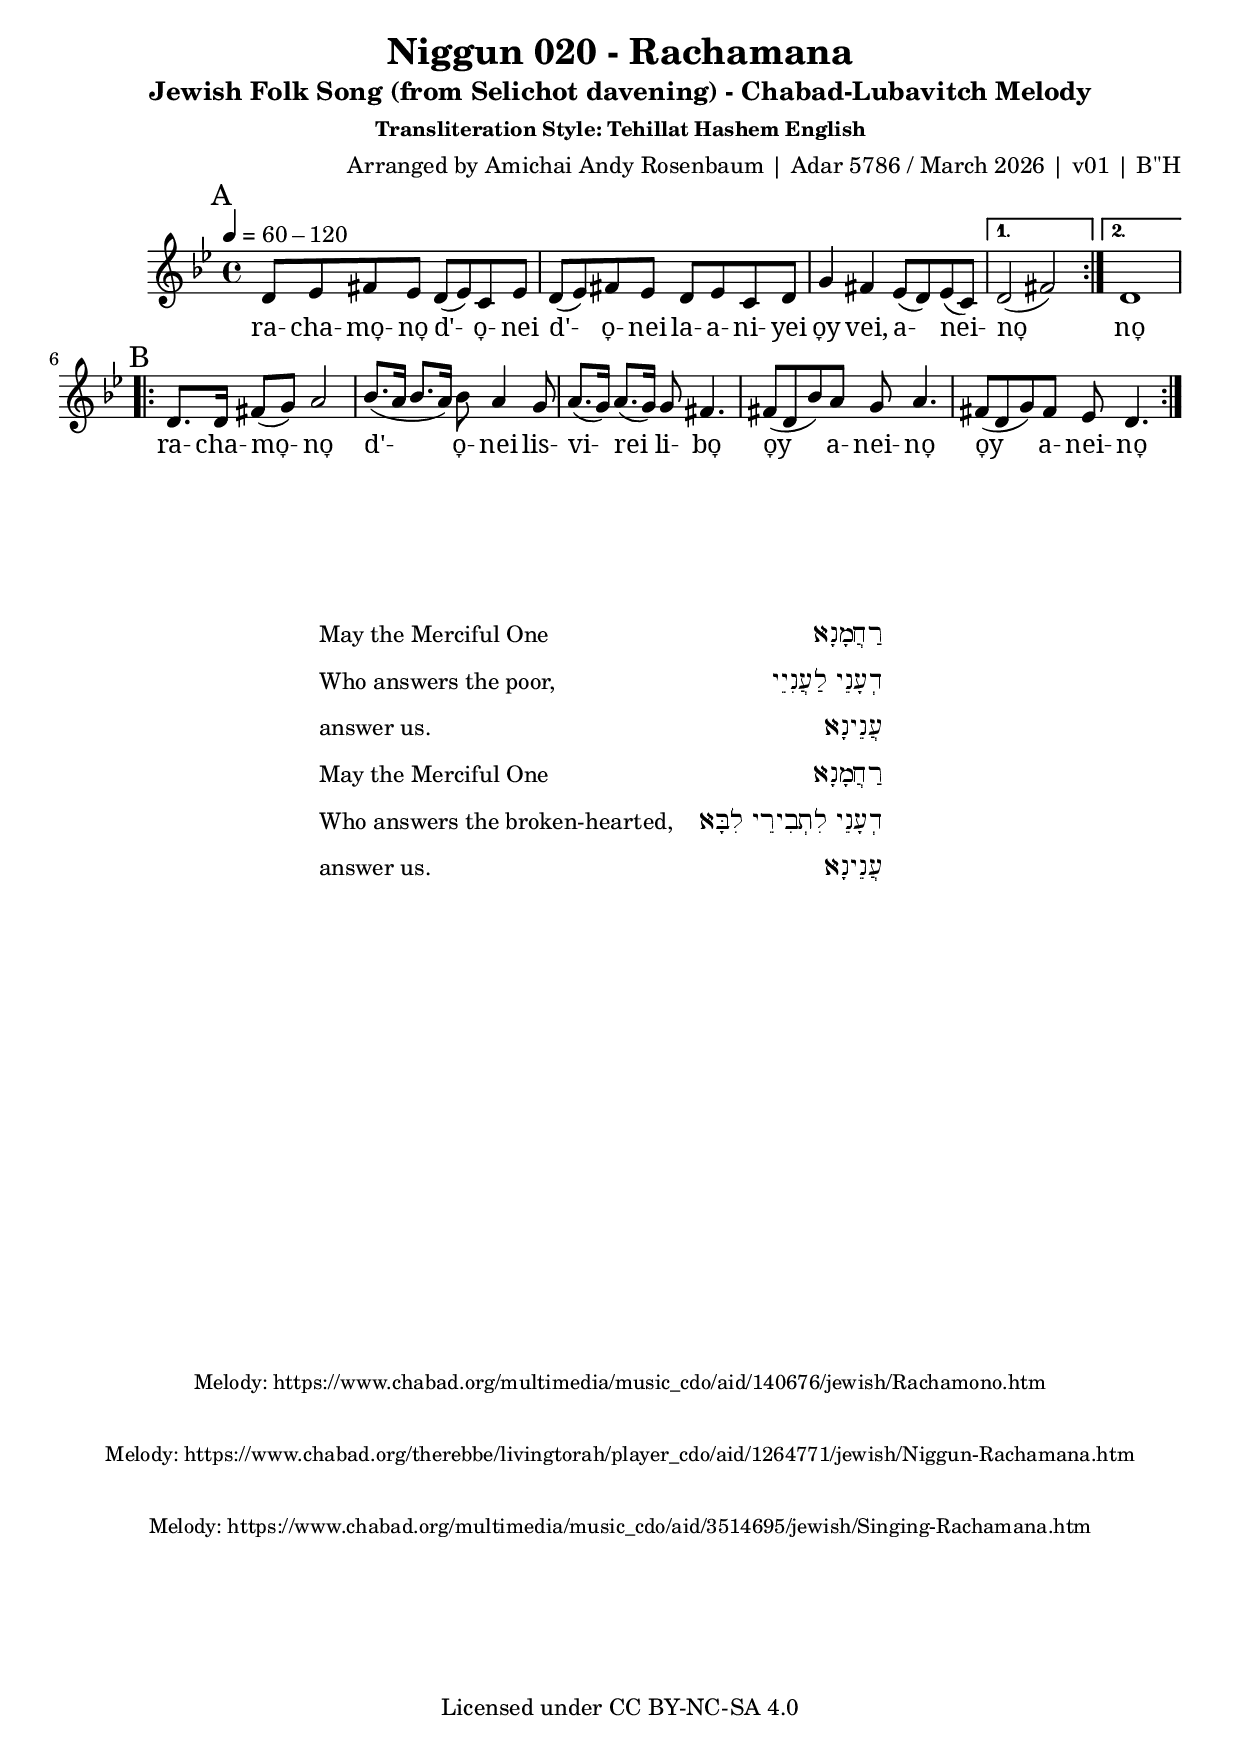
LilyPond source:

\version "2.24.4"


\header {
  title = "Niggun 020 - Rachamana"
  subtitle = "Jewish Folk Song (from Selichot davening) - Chabad-Lubavitch Melody"
  subsubtitle = "Transliteration Style: Tehillat Hashem English"
%   subsubtitle = "Transliteration Style: Modern Israeli"
  % subsubtitle = "Transliteration Style: ArtScroll Ashkenazi"
  arranger = "Arranged by Amichai Andy Rosenbaum | Adar 5786 / March 2026 | v01 | B''H"
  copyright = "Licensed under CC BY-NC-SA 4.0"
}

upperATwoLines = \relative c' {
  | d8 ees fis ees d( ees) c ees
  | d8( ees) fis ees d ees c d

}

upperALineThree = \relative c'' {
  | g4 fis ees8( d) ees( c)
}

upperA = \relative c' {
  \mark \markup { "A" }
  \upperATwoLines
  \upperALineThree
}

endAOne = \relative c' {
  d2( fis)
}

endATwo = \relative c' {
  d1
}

upperB = \relative c' {
  \mark \markup { "B" }
  | d8. d16 fis8( g) a2
  | bes8.( a16 bes8. a16) bes8 a4 g8
  | a8.( g16) a8.( g16) g8 fis4.
  | fis8( d bes') a g a4.
  | fis8( d g) fis ees d4.
}

upperC = \relative c' {
  \mark \markup { "C" }
  | a'4 d, f4 e8 d
  | cis8 e4 e8 f e d4
}

% ======== %
% Sections %
% ======== %

sectionUpperA = {
  \repeat volta 2 {
    \upperA
    \alternative {
      { \endAOne }
      { \endATwo }
    }
  }
}

sectionUpperB = {
  \repeat volta 2 {
    \upperB
  }
}

% ===== %
% Parts %
% ===== %

myTempo = \tempo 4 = 60 - 120

myTempoOne = \tempo 4 = 60
myTempoTwo = \tempo 4 = 80
myTempoThree = \tempo 4 = 100
myTempoFour = \tempo 4 = 120

upper = {
  \clef treble
  \key g \minor
  \time 4/4
  \myTempo

  \sectionUpperA
  \sectionUpperB
  
}

upperMidi = {
  \myTempoOne
  \sectionUpperA
  \sectionUpperB
  
  \myTempoTwo
  \sectionUpperA
  \sectionUpperB

  \myTempoThree
  \sectionUpperA
  \sectionUpperB

  \myTempoFour
  \upperATwoLines
  \myTempoOne
  \upperALineThree
  \endATwo
}

% ==== %
% Text %
% ==== %

textA = \lyricmode {
  ra- cha- mo̞- no̞ d'- o̞- nei
  d'- o̞- nei la- a- ni- yei
  o̞y vei, a- nei- no̞
}

textAEndTwo = \lyricmode {
  no̞
}

textB = \lyricmode {
  ra- cha- mo̞- no̞
  d'- o̞- nei
  lis- vi- rei
  li- bo̞
  o̞y a- nei- no̞
  o̞y a- nei- no̞
}

textC = \lyricmode {
  ra- cha- mo̞- no̞
  d'- o̞- nei
  lis- vi- rei
  li- bo̞
  o̞y a- nei- no̞
  o̞y a- nei- no̞
}

% TODO: MI version

textAll = {
  \textA
  \textAEndTwo
  \textB
  \textC
}

textAllMI = {
  % TODO: MI version
}

% ====== %
% Staves %
% ====== %

bodyVoice = \new Voice = "body" \upper

bodyVoiceMidi = \new Voice = "body" \upperMidi

staffUpper = \new Staff = upper {
  \set Staff.midiInstrument = #"clarinet" \bodyVoice
}

staffUpperMidi = \new Staff = upper {
  \set Staff.midiInstrument = #"clarinet" \bodyVoiceMidi
%   \bodyVoiceMidi
}

staffLyrics = \new Lyrics \with {
  alignBelowContext = "upper"
  \override VerticalAxisGroup.remove-empty = ##t
} \lyricsto "body" {
  \textAll
%   \textAllMI
}

theScore = {
  \new PianoStaff <<
    \staffUpper
    \staffLyrics
  >>
}

theScoreMidi = {
  \new PianoStaff <<
    \staffUpperMidi
  >>
}

\score {
    \theScore
  \layout {
    \context {
      \Lyrics
      \override LyricText.font-name = #"Garamond"
%       \override LyricText.font-name = #"Times New Roman,"
    }
 }
  % \midi { \context { \Score midiRepeatTypes #onlyRepeats } }
}



\score {
\unfoldRepeats {
  \transpose c' c  {
  \theScoreMidi
  }
}
  \midi {
  }
}


\markup {
  \vspace #5
}

\markup {
  \line {
    \hspace #25
    \column {
      \line { May the Merciful One }
      \vspace #0.5
      \line { Who answers the poor, }
      \vspace #0.5
      \line { answer us. }
      \vspace #0.5
      \line { May the Merciful One }
      \vspace #0.5
      \line { Who answers the broken-hearted, }
      \vspace #0.5
      \line { answer us. }
      \vspace #0.5
    }
    \hspace #2
    \column {
      \right-align {
        \fontsize #1.5 {
          \line { רַחֲמָנָא }
          \vspace #0.5
          \line { לַעֲנִיֵי דְעָנֵי }
          \vspace #0.5
          \line { עֲנֵינָא }
          \vspace #0.5
          \line { רַחֲמָנָא }
          \vspace #0.5
          \line { לִבָּא לִתְבִירֵי דְעָנֵי }
          \vspace #0.5
          \line { עֲנֵינָא }
          \vspace #0.5
        }
      }
    }
  }
}


\markup {
  \vspace #15
}


\markup {
  \fill-line {
    \line { \small "Melody: https://www.chabad.org/multimedia/music_cdo/aid/140676/jewish/Rachamono.htm" }
  }
}
\markup {
  \vspace #2
  \fill-line {
    \line { \small "Melody: https://www.chabad.org/therebbe/livingtorah/player_cdo/aid/1264771/jewish/Niggun-Rachamana.htm" }
  }
}
\markup {
  \vspace #2
  \fill-line {
    \line { \small "Melody: https://www.chabad.org/multimedia/music_cdo/aid/3514695/jewish/Singing-Rachamana.htm" }
  }
}

